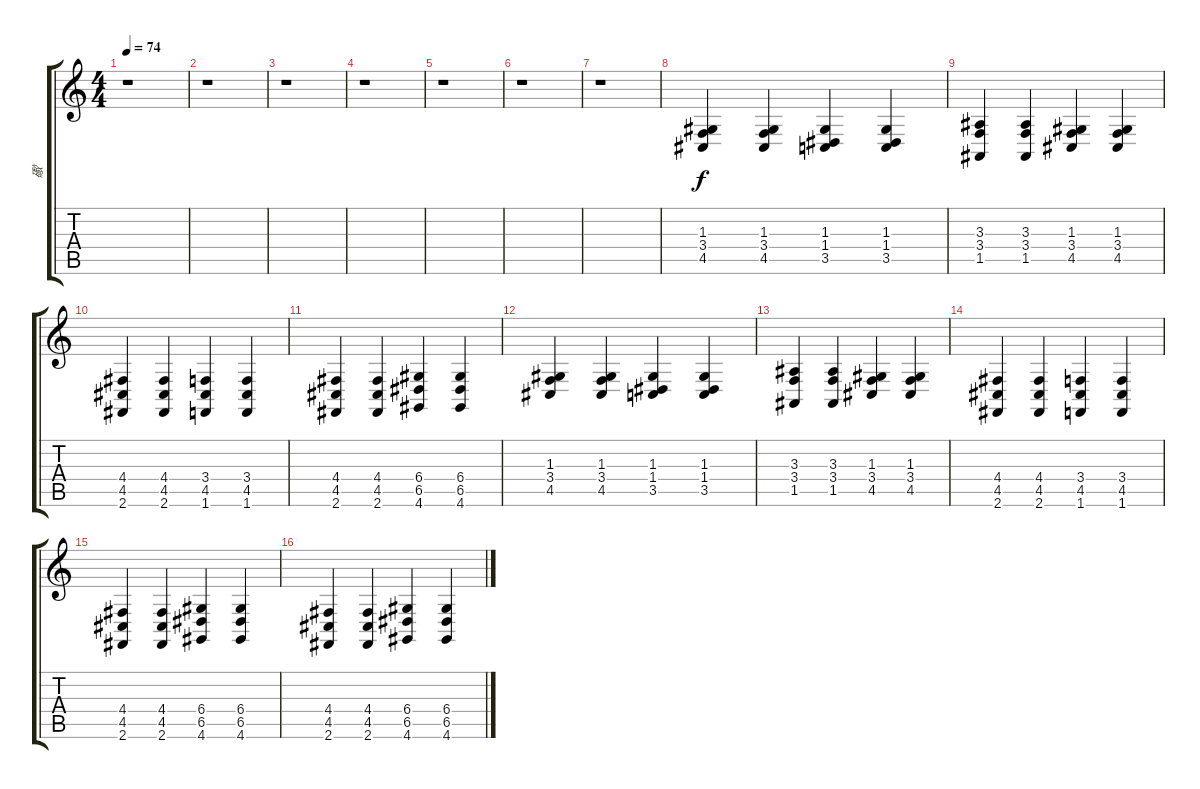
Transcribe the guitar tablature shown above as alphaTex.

\track ("礮" "礮") {instrument acousticgrandpiano}
\staff {score tabs}
\tuning (E4 B3 G3 D3 A2 E2) {hide}
\ts (4 4)
\tempo 74
\clef g2
\ks c
r.1{dy f} |
r.1 |
r.1 |
r.1 |
r.1 |
r.1 |
r.1 |
(1.3 3.4 4.5).4 (1.3 3.4 4.5).4 (1.3 1.4 3.5).4 (1.3 1.4 3.5).4 |
(3.3 3.4 1.5).4 (3.3 3.4 1.5).4 (1.3 3.4 4.5).4 (1.3 3.4 4.5).4 |
(4.4 4.5 2.6).4 (4.4 4.5 2.6).4 (3.4 4.5 1.6).4 (3.4 4.5 1.6).4 |
(4.4 4.5 2.6).4 (4.4 4.5 2.6).4 (6.4 6.5 4.6).4 (6.4 6.5 4.6).4 |
(1.3 3.4 4.5).4 (1.3 3.4 4.5).4 (1.3 1.4 3.5).4 (1.3 1.4 3.5).4 |
(3.3 3.4 1.5).4 (3.3 3.4 1.5).4 (1.3 3.4 4.5).4 (1.3 3.4 4.5).4 |
(4.4 4.5 2.6).4 (4.4 4.5 2.6).4 (3.4 4.5 1.6).4 (3.4 4.5 1.6).4 |
(4.4 4.5 2.6).4 (4.4 4.5 2.6).4 (6.4 6.5 4.6).4 (6.4 6.5 4.6).4 |
(4.4 4.5 2.6).4 (4.4 4.5 2.6).4 (6.4 6.5 4.6).4 (6.4 6.5 4.6).4
